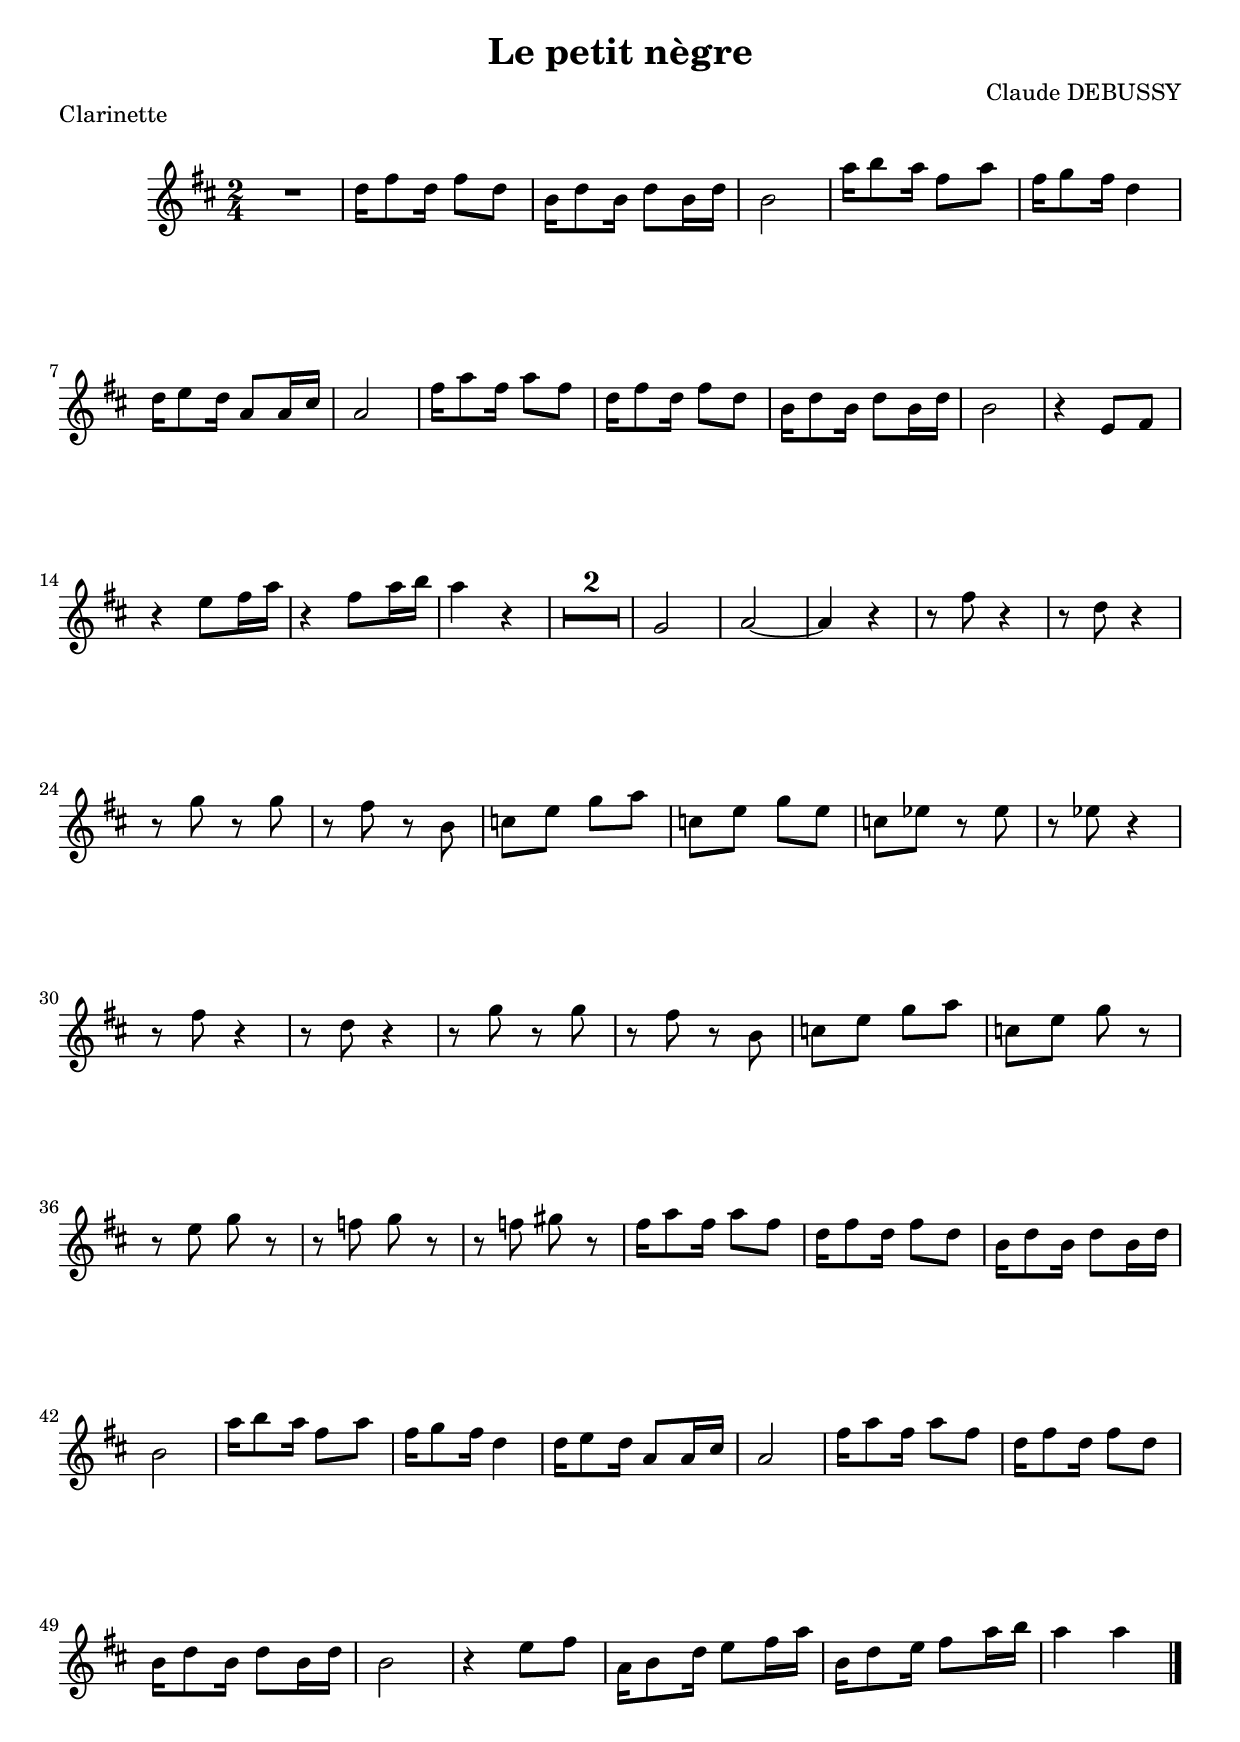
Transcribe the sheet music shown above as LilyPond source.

% Created on Wed Oct 21 20:51:23 CEST 2009
\version "2.13.3"

\include "header.ly"

staffClarinette =  {
	\set Staff.instrumentName = "Clarinette"
	\set Staff.shortInstrumentName = "cl."
	\set Staff.midiInstrument = "clarinet"
\relative c'' {
\set Score.markFormatter = #format-mark-box-letters
 \set Score.skipBars = ##t
 \override MultiMeasureRest #'expand-limit = 1 	
    \clef "treble" \key c \major \time 2/4 R2 | % 2
    c16 [ e8 c16 ] e8 [ c8 ] | % 3
    a16 [ c8 a16 ] c8 [ a16 c16 ] | % 4
    a2  | % 5
    g'16 [ a8 g16 ] e8 [ g8 ] | % 6
    e16 [ f8 e16 ] c4 | % 7
    c16 [ d8 c16 ] g8 [ g16 b16 ] | % 8
    g2  | % 9
    e'16 [ g8 e16 ] g8 [ e8 ] | \barNumberCheck #10
    c16 [ e8 c16 ] e8 [ c8 ] | % 11
    a16 [ c8 a16 ] c8 [ a16 c16 ] | % 12
    a2 | % 13
    r4 d,8 [ e8 ] | % 14
    r4 d'8 [ e16 g16 ] | % 15
    r4 e8 [ g16 a16 ]  | % 16
    g4 r4 | % 17
    R2*2 | % 19
    f,2 | \barNumberCheck #20
    g2 ~ | % 21
    g4 r4 | % 22
    r8 e'8 r4 | % 23
    r8 c8 r4 | % 24
    r8 f8 r8 f8  | % 25
    r8 e8 r8 a,8 | % 26
    bes8 [ d8 ] f8 [ g8 ] | % 27
    bes,8 [ d8 ] f8 [ d8 ] | % 28
    bes8 [ des8 ] r8 des8 | % 29
    r8 des8 r4 | \barNumberCheck #30
    r8 e8 r4 | % 31
    r8 c8 r4  | % 32
    r8 f8 r8 f8 | % 33
    r8 e8 r8 a,8 | % 34
    bes8 [ d8 ] f8 [ g8 ] | % 35
    bes,8 [ d8 ] f8 r8 | % 36
    r8 d8 f8 r8 | % 37
    r8 es8 f8 r8 | % 38
    r8 es8 fis8 r8  | % 39
    e16 [ g8 e16 ] g8 [ e8 ] | \barNumberCheck #40
    c16 [ e8 c16 ] e8 [ c8 ] | % 41
    a16 [ c8 a16 ] c8 [ a16 c16 ] | % 42
    a2 | % 43
    g'16 [ a8 g16 ] e8 [ g8 ] | % 44
    e16 [ f8 e16 ] c4  | % 45
    c16 [ d8 c16 ] g8 [ g16 b16 ] | % 46
    g2 | % 47
    e'16 [ g8 e16 ] g8 [ e8 ] | % 48
    c16 [ e8 c16 ] e8 [ c8 ] | % 49
    a16 [ c8 a16 ] c8 [ a16 c16 ] | \barNumberCheck #50
    a2  | % 51
    r4 d8 [ e8 ] | % 52
    g,16 [ a8 c16 ] d8 [ e16 g16 ] | % 53
    a,16 [ c8 d16 ] e8 [ g16 a16 ] | % 54
    g4 g4 \bar "|."
    }
    }


\book {
\paper {
#(set-paper-size "a4")	
ragged-last-bottom =##f
oddFooterMarkup = \markup {\fill-line {} }
}

\score { 
<< 
\new Staff \with { \remove Instrument_name_engraver } 
\transpose c d \staffClarinette
>> 
\header {
piece = "Clarinette" 
	}  
} 
}
